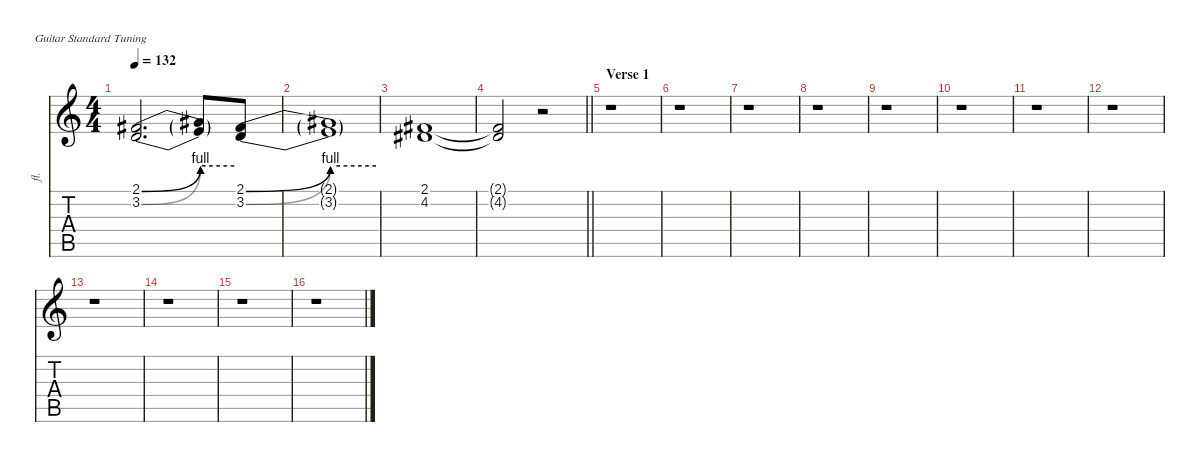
\defaultSystemsLayout 4
\hideDynamics
\bracketExtendMode nobrackets
\otherSystemsTrackNameOrientation horizontal
\track ("Vocal harmonies" "fl.") {instrument shakuhachi}
\staff {score tabs}
\tuning (E4 B3 G3 D3 A2 E2)
\ts (4 4)
\tempo 132
\clef g2
\ks c
(2.1{be (bend 0 0 60 4) acc #} 3.2{be (bend 0 0 60 4)}).2{d dy f beam Up} (2.1{be (hold 0 4 60 4) t} 3.2{be (hold 0 4 60 4) t}).8{beam Up} (2.1{be (bend 0 0 60 4) acc #} 3.2{be (bend 0 0 60 4)}).8{beam Up} |
(2.1{be (hold 0 4 60 4) t} 3.2{be (hold 0 4 60 4) t}).1{beam Up} |
(2.1{acc #} 4.2{acc #}).1{beam Up} |
\barLineRight lightlight
(2.1{t acc #} 4.2{t acc #}).2{beam Up} r.2{beam Up} |
\section ("" "Verse 1")
r.1{beam Down} |
r.1{beam Down} |
r.1{beam Down} |
r.1{beam Down} |
r.1{beam Down} |
r.1{beam Down} |
r.1{beam Down} |
r.1{beam Down} |
r.1{beam Down} |
r.1{beam Down} |
r.1{beam Down} |
r.1{beam Down}
